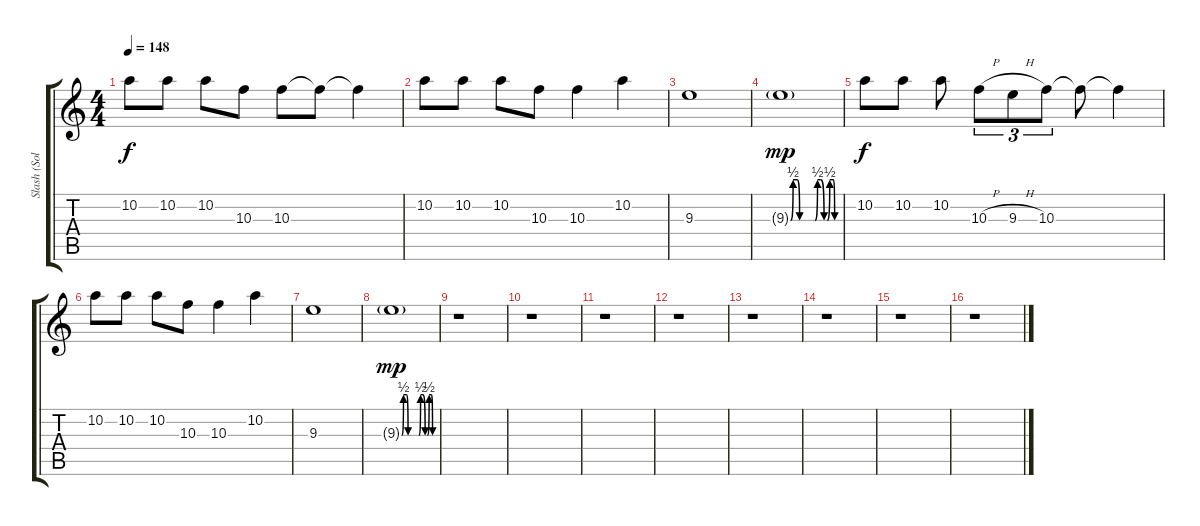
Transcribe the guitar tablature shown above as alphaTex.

\track ("Slash (Solos and Licks)" "Slash (Sol") {instrument overdrivenguitar}
\staff {score tabs}
\tuning (E4 B3 G3 D3 A2 E2) {hide}
\ts (4 4)
\tempo 148
\clef g2
\ks c
10.2.8{dy f} 10.2.8 10.2.8 10.3.8 10.3.8 10.3{t}.8 10.3{t}.4 |
10.2.8 10.2.8 10.2.8 10.3.8 10.3.4 10.2.4 |
9.3.1 |
9.3{be (custom 0 0 3 2 8 2 11 0 30 0 33 2 37 2 41 0 45 0 48 2 52 2 54 0 60 0) g}.1{dy mp} |
10.2.8{dy f} 10.2.8 10.2.8 10.3{h}.8{tu (3 2)} 9.3{h}.8{tu (3 2)} 10.3.8{tu (3 2)} 10.3{t}.8 10.3{t}.4 |
10.2.8 10.2.8 10.2.8 10.3.8 10.3.4 10.2.4 |
9.3.1 |
9.3{be (custom 0 0 3 2 8 2 11 0 30 0 33 2 37 2 41 0 45 0 48 2 52 2 54 0 60 0) g}.1{dy mp} |
r.1 |
r.1 |
r.1 |
r.1 |
r.1 |
r.1 |
r.1 |
r.1
